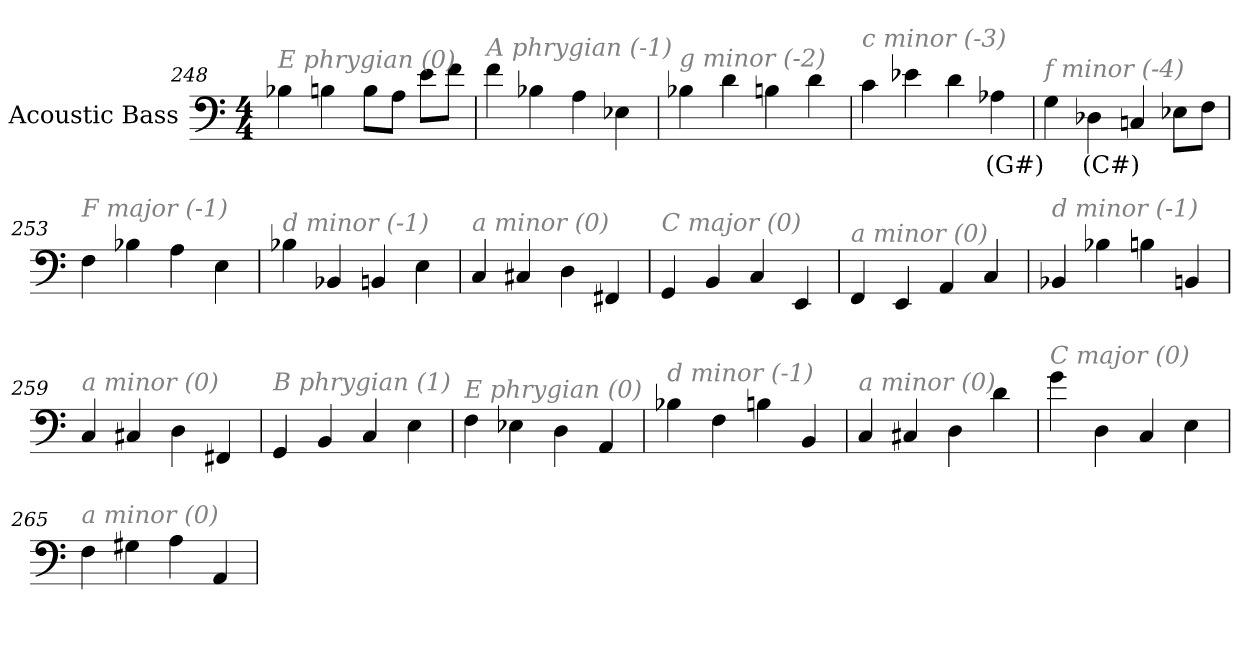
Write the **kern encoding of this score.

**kern	**text
*part1	*part1
*staff1	*staff1
*I"Acoustic Bass	*
*clefF4	*
*ITrd7c12	*
*k[]	*
*C:	*
*M4/4	*
=248	=248
!LO:TX:i:color=#808080:t=E phrygian (0)	!
4BB-X	.
4BBn	.
8BBL	.
8AAJ	.
8EL	.
8FJ	.
=249	=249
!LO:TX:i:color=#808080:t=A phrygian (-1)	!
4F	.
4BB-X	.
4AA	.
4EE-X	.
=250	=250
!LO:TX:i:color=#808080:t=g minor (-2)	!
4BB-X	.
4D	.
4BBn	.
4D	.
=251	=251
!LO:TX:i:color=#808080:t=c minor (-3)	!
4C	.
4E-X	.
4D	.
4AA-Xi	(G#)
=252	=252
!LO:TX:i:color=#808080:t=f minor (-4)	!
4GG	.
4DD-Xi	(C#)
4CCn	.
8EE-XL	.
8FFJ	.
=253	=253
!LO:TX:i:color=#808080:t=F major (-1)	!
4FF	.
4BB-X	.
4AA	.
4EE	.
=254	=254
!LO:TX:i:color=#808080:t=d minor (-1)	!
4BB-X	.
4BBB-X	.
4BBBn	.
4EE	.
=255	=255
!LO:TX:i:color=#808080:t=a minor (0)	!
4CC	.
4CC#X	.
4DD	.
4FFF#X	.
=256	=256
!LO:TX:i:color=#808080:t=C major (0)	!
4GGG	.
4BBB	.
4CC	.
4EEE	.
=257	=257
!LO:TX:i:color=#808080:t=a minor (0)	!
4FFF	.
4EEE	.
4AAA	.
4CC	.
=258	=258
!LO:TX:i:color=#808080:t=d minor (-1)	!
4BBB-X	.
4BB-X	.
4BBn	.
4BBBn	.
=259	=259
!LO:TX:i:color=#808080:t=a minor (0)	!
4CC	.
4CC#X	.
4DD	.
4FFF#X	.
=260	=260
!LO:TX:i:color=#808080:t=B phrygian (1)	!
4GGG	.
4BBB	.
4CC	.
4EE	.
=261	=261
!LO:TX:i:color=#808080:t=E phrygian (0)	!
4FF	.
4EE-X	.
4DD	.
4AAA	.
=262	=262
!LO:TX:i:color=#808080:t=d minor (-1)	!
4BB-X	.
4FF	.
4BBn	.
4BBB	.
=263	=263
!LO:TX:i:color=#808080:t=a minor (0)	!
4CC	.
4CC#X	.
4DD	.
4D	.
=264	=264
!LO:TX:i:color=#808080:t=C major (0)	!
4G	.
4DD	.
4CC	.
4EE	.
=265	=265
!LO:TX:i:color=#808080:t=a minor (0)	!
4FF	.
4GG#X	.
4AA	.
4AAA	.
=	=
*-	*-
